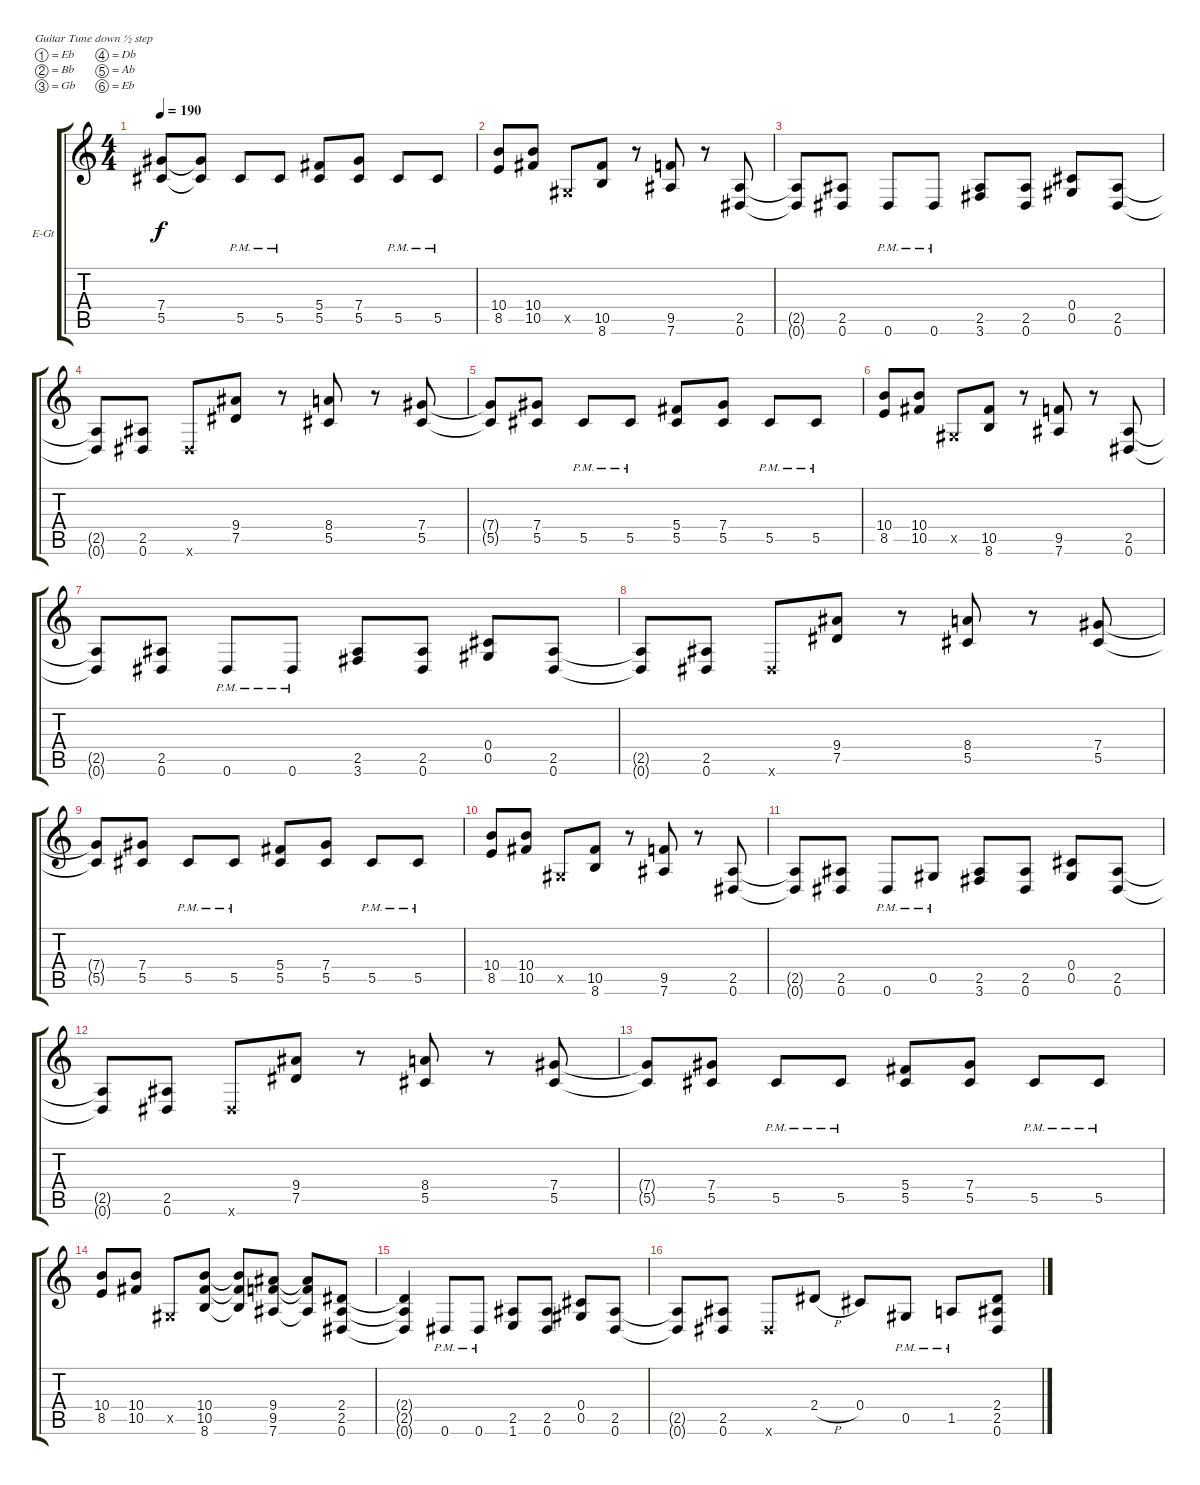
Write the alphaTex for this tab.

\bracketExtendMode groupsimilarinstruments
\firstSystemTrackNameOrientation horizontal
\otherSystemsTrackNameOrientation horizontal
\track ("Electric Guitar" "E-Gt") {instrument overdrivenguitar}
\staff {score tabs}
\tuning (Eb4 Bb3 Gb3 Db3 Ab2 Eb2)
\ts (4 4)
\tempo 190
\clef g2
\ks c
(5.5{t} 7.4{t}).8{dy f} (5.5{t} 7.4{t}).8 5.5{pm}.8 5.5{pm}.8 (5.5 5.4).8 (5.5 7.4).8 5.5{pm}.8 5.5{pm}.8 |
(8.5 10.4).8 (10.5 10.4).8 0.5{x}.8 (8.6 10.5).8 r.8 (7.6 9.5).8 r.8 (0.6 2.5).8 |
(2.5{t} 0.6{t}).8 (0.6 2.5).8 0.6{pm}.8 0.6{pm}.8 (3.6 2.5).8 (0.6 2.5).8 (0.5 0.4).8 (0.6 2.5).8 |
(0.6{t} 2.5{t}).8 (0.6 2.5).8 0.6{x}.8 (7.5 9.4).8 r.8 (5.5 8.4).8 r.8 (5.5 7.4).8 |
(5.5{t} 7.4{t}).8 (5.5 7.4).8 5.5{pm}.8 5.5{pm}.8 (5.5 5.4).8 (5.5 7.4).8 5.5{pm}.8 5.5{pm}.8 |
(8.5 10.4).8 (10.5 10.4).8 0.5{x}.8 (8.6 10.5).8 r.8 (7.6 9.5).8 r.8 (0.6 2.5).8 |
(2.5{t} 0.6{t}).8 (0.6 2.5).8 0.6{pm}.8 0.6{pm}.8 (3.6 2.5).8 (0.6 2.5).8 (0.5 0.4).8 (0.6 2.5).8 |
(0.6{t} 2.5{t}).8 (0.6 2.5).8 0.6{x}.8 (7.5 9.4).8 r.8 (5.5 8.4).8 r.8 (5.5 7.4).8 |
(5.5{t} 7.4{t}).8 (5.5 7.4).8 5.5{pm}.8 5.5{pm}.8 (5.5 5.4).8 (5.5 7.4).8 5.5{pm}.8 5.5{pm}.8 |
(8.5 10.4).8 (10.5 10.4).8 0.5{x}.8 (8.6 10.5).8 r.8 (7.6 9.5).8 r.8 (0.6 2.5).8 |
(2.5{t} 0.6{t}).8 (0.6 2.5).8 0.6{pm}.8 0.5{pm}.8 (3.6 2.5).8 (0.6 2.5).8 (0.5 0.4).8 (0.6 2.5).8 |
(0.6{t} 2.5{t}).8 (0.6 2.5).8 0.6{x}.8 (7.5 9.4).8 r.8 (5.5 8.4).8 r.8 (5.5 7.4).8 |
(5.5{t} 7.4{t}).8 (5.5 7.4).8 5.5{pm}.8 5.5{pm}.8 (5.5 5.4).8 (5.5 7.4).8 5.5{pm}.8 5.5{pm}.8 |
(8.5 10.4).8 (10.5 10.4).8 0.5{x}.8 (8.6 10.5 10.4).8 (8.6{t} 10.5{t} 10.4{t}).8 (7.6 9.5 9.4).8 (9.4{t} 9.5{t} 7.6{t}).8 (0.6 2.5 2.4).8 |
(2.5{t} 0.6{t} 2.4{t}).4 0.6{pm}.8 0.6{pm}.8 (1.6 2.5).8 (0.6 2.5).8 (0.5 0.4).8 (0.6 2.5).8 |
(0.6{t} 2.5{t}).8 (0.6 2.5).8 0.6{x}.8 2.4{h}.8 0.4.8 0.5{pm}.8 1.5{pm}.8 (0.6 2.5 2.4).8
